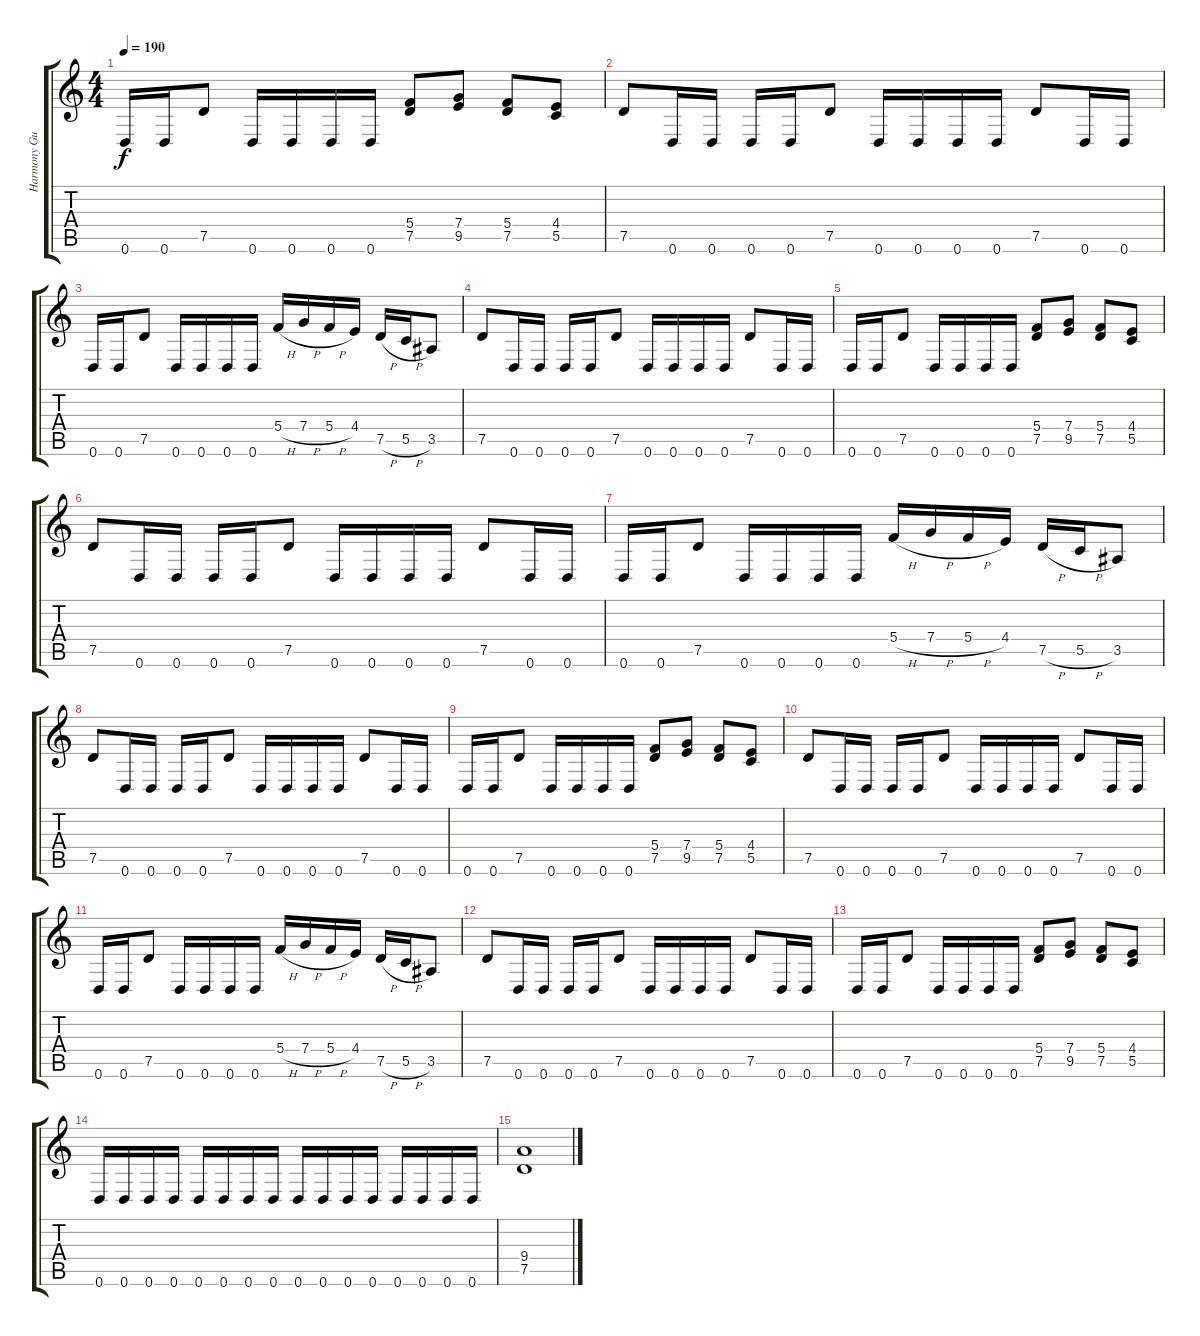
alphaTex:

\track ("Harmony Guitar" "Harmony Gu") {instrument distortionguitar}
\staff {score tabs}
\tuning (D4 A3 F3 C3 G2 D2) {hide}
\ts (4 4)
\tempo 190
\clef g2
\ks c
0.6.16{dy f} 0.6.16 7.5.8 0.6.16 0.6.16 0.6.16 0.6.16 (5.4 7.5).8 (7.4 9.5).8 (5.4 7.5).8 (4.4 5.5).8 |
7.5.8 0.6.16 0.6.16 0.6.16 0.6.16 7.5.8 0.6.16 0.6.16 0.6.16 0.6.16 7.5.8 0.6.16 0.6.16 |
0.6.16 0.6.16 7.5.8 0.6.16 0.6.16 0.6.16 0.6.16 5.4{h}.16 7.4{h}.16 5.4{h}.16 4.4.16 7.5{h}.16 5.5{h}.16 3.5.8 |
7.5.8 0.6.16 0.6.16 0.6.16 0.6.16 7.5.8 0.6.16 0.6.16 0.6.16 0.6.16 7.5.8 0.6.16 0.6.16 |
0.6.16 0.6.16 7.5.8 0.6.16 0.6.16 0.6.16 0.6.16 (5.4 7.5).8 (7.4 9.5).8 (5.4 7.5).8 (4.4 5.5).8 |
7.5.8 0.6.16 0.6.16 0.6.16 0.6.16 7.5.8 0.6.16 0.6.16 0.6.16 0.6.16 7.5.8 0.6.16 0.6.16 |
0.6.16 0.6.16 7.5.8 0.6.16 0.6.16 0.6.16 0.6.16 5.4{h}.16 7.4{h}.16 5.4{h}.16 4.4.16 7.5{h}.16 5.5{h}.16 3.5.8 |
7.5.8 0.6.16 0.6.16 0.6.16 0.6.16 7.5.8 0.6.16 0.6.16 0.6.16 0.6.16 7.5.8 0.6.16 0.6.16 |
0.6.16 0.6.16 7.5.8 0.6.16 0.6.16 0.6.16 0.6.16 (5.4 7.5).8 (7.4 9.5).8 (5.4 7.5).8 (4.4 5.5).8 |
7.5.8 0.6.16 0.6.16 0.6.16 0.6.16 7.5.8 0.6.16 0.6.16 0.6.16 0.6.16 7.5.8 0.6.16 0.6.16 |
0.6.16 0.6.16 7.5.8 0.6.16 0.6.16 0.6.16 0.6.16 5.4{h}.16 7.4{h}.16 5.4{h}.16 4.4.16 7.5{h}.16 5.5{h}.16 3.5.8 |
7.5.8 0.6.16 0.6.16 0.6.16 0.6.16 7.5.8 0.6.16 0.6.16 0.6.16 0.6.16 7.5.8 0.6.16 0.6.16 |
0.6.16 0.6.16 7.5.8 0.6.16 0.6.16 0.6.16 0.6.16 (5.4 7.5).8 (7.4 9.5).8 (5.4 7.5).8 (4.4 5.5).8 |
0.6.16 0.6.16 0.6.16 0.6.16 0.6.16 0.6.16 0.6.16 0.6.16 0.6.16 0.6.16 0.6.16 0.6.16 0.6.16 0.6.16 0.6.16 0.6.16 |
(9.4 7.5).1
